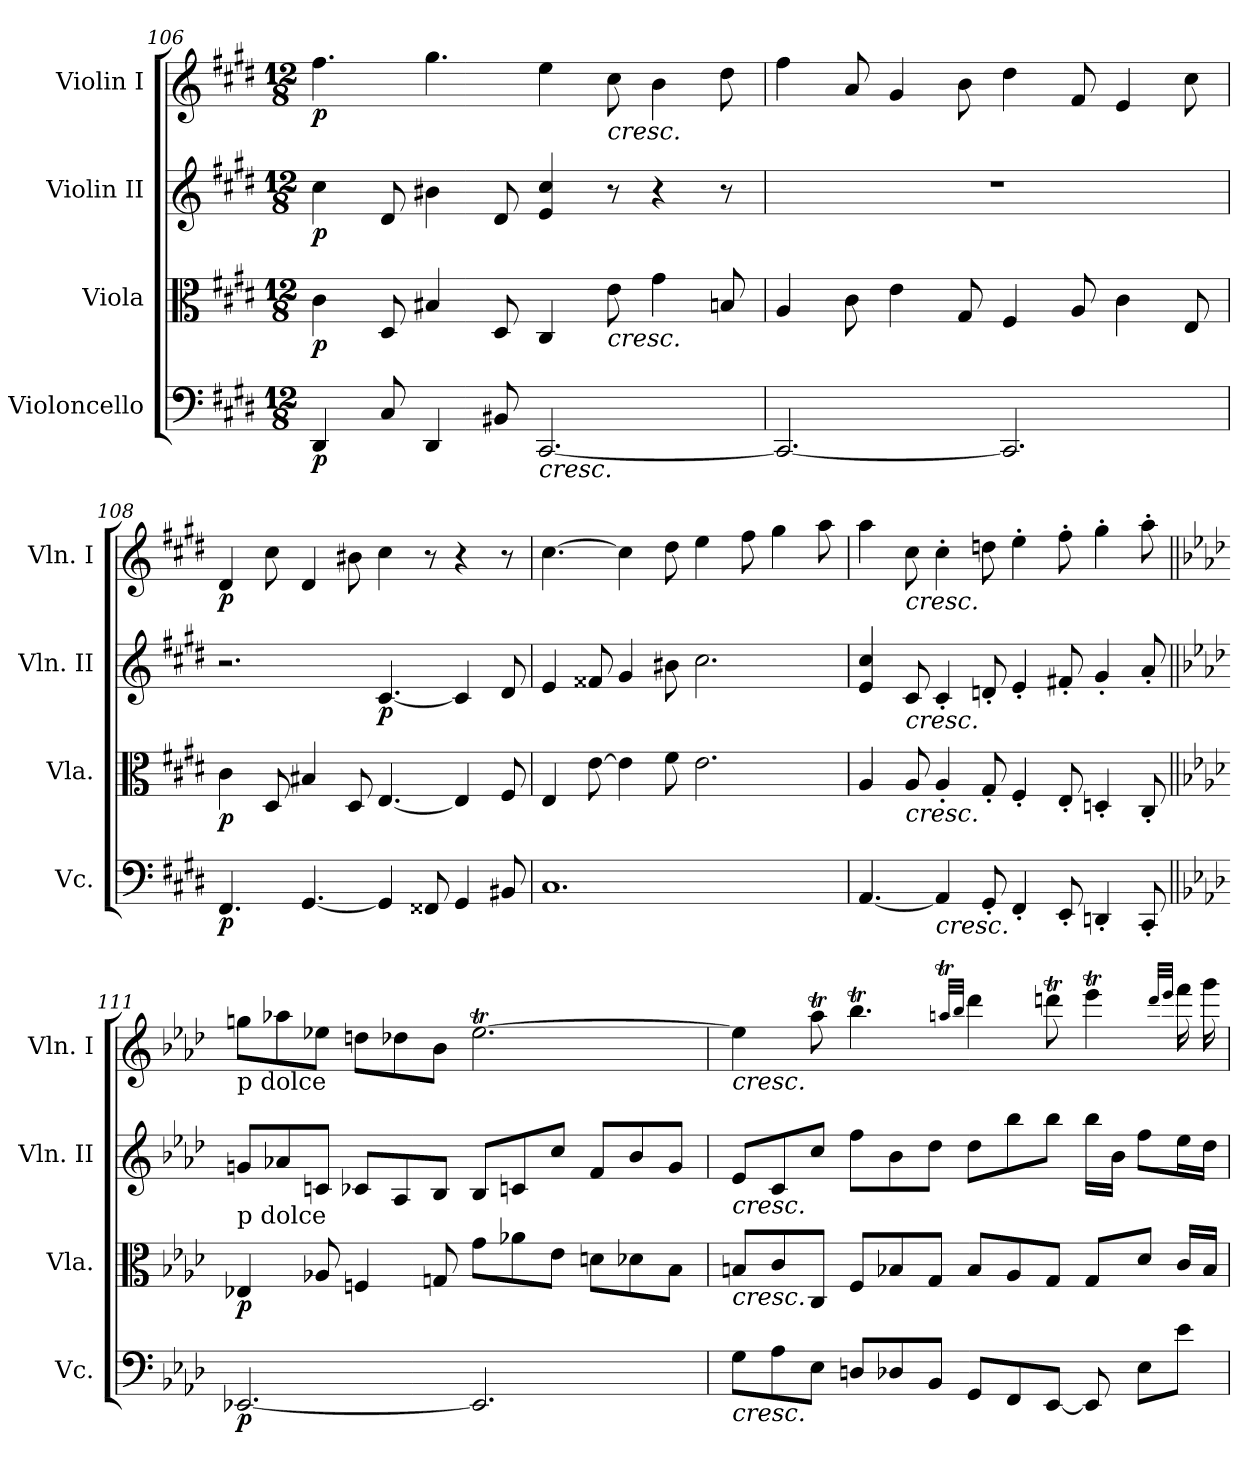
**kern	**dynam	**kern	**dynam	**kern	**dynam	**kern	**dynam
*part4	*part4	*part3	*part3	*part2	*part2	*part1	*part1
*staff4	*staff4	*staff3	*staff3	*staff2	*staff2	*staff1	*staff1
*I"Violoncello	*	*I"Viola	*	*I"Violin II	*	*I"Violin I	*
*I'Vc.	*	*I'Vla.	*	*I'Vln. II	*	*I'Vln. I	*
*clefF4	*	*clefC3	*	*clefG2	*	*clefG2	*
*k[f#c#g#d#]	*	*k[f#c#g#d#]	*	*k[f#c#g#d#]	*	*k[f#c#g#d#]	*
*c#:	*	*c#:	*	*c#:	*	*c#:	*
*M12/8	*	*M12/8	*	*M12/8	*	*M12/8	*
=106	=106	=106	=106	=106	=106	=106	=106
!	!LO:DY:b	!	!LO:DY:b	!	!LO:DY:b	!	!LO:DY:b
4DD#/	p	4c#\	p	4cc#\	p	4.ff#\	p
8C#/	.	8D#/	.	8d#/	.	.	.
4DD#/	.	4B#X/	.	4b#X\	.	4.gg#\	.
8BB#X/	.	8D#/	.	8d#/	.	.	.
!LO:TX:b:i:t=cresc.	!	!	!	!	!	!	!
[2.CC#/	.	4C#/	.	4e/ 4cc#/	.	4ee\	.
!	!	!	!	!	!	!LO:TX:b:i:t=cresc.	!
!	!	!LO:TX:b:i:t=cresc.	!	!	!	!	!
.	.	8e\	.	8r	.	8cc#\	.
.	.	4g#\	.	4r	.	4b\	.
.	.	8Bn/	.	8r	.	8dd#\	.
=107	=107	=107	=107	=107	=107	=107	=107
2.CC#/_	.	4A/	.	1.r	.	4ff#\	.
.	.	8c#\	.	.	.	8a/	.
.	.	4e\	.	.	.	4g#/	.
.	.	8G#/	.	.	.	8b\	.
2.CC#/]	.	4F#/	.	.	.	4dd#\	.
.	.	8A/	.	.	.	8f#/	.
.	.	4c#\	.	.	.	4e/	.
.	.	8E/	.	.	.	8cc#\	.
=108	=108	=108	=108	=108	=108	=108	=108
!	!LO:DY:b	!	!LO:DY:b	!	!	!	!LO:DY:b
4.FF#/	p	4c#\	p	2.r	.	4d#/	p
.	.	8D#/	.	.	.	8cc#\	.
[4.GG#/	.	4B#X/	.	.	.	4d#/	.
.	.	8D#/	.	.	.	8b#X\	.
!	!	!	!	!	!LO:DY:b	!	!
4GG#/]	.	[4.E/	.	[4.c#/	p	4cc#\	.
8FF##X/	.	.	.	.	.	8r	.
4GG#/	.	4E/]	.	4c#/]	.	4r	.
8BB#X/	.	8F#/	.	8d#/	.	8r	.
=109	=109	=109	=109	=109	=109	=109	=109
1.C#	.	4E/	.	4e/	.	[4.cc#\	.
.	.	[8e\	.	8f##X/	.	.	.
.	.	4e\]	.	4g#/	.	4cc#\]	.
.	.	8f#\	.	8b#X\	.	8dd#\	.
.	.	2.e\	.	2.cc#\	.	4ee\	.
.	.	.	.	.	.	8ff#\	.
.	.	.	.	.	.	4gg#\	.
.	.	.	.	.	.	8aa\	.
=110	=110	=110	=110	=110	=110	=110	=110
[4.AA/	.	4A/	.	4e/ 4cc#/	.	4aa\	.
!	!	!	!	!	!	!LO:TX:b:i:t=cresc.	!
!	!	!	!	!LO:TX:b:i:t=cresc.	!	!	!
!	!	!LO:TX:b:i:t=cresc.	!	!	!	!	!
.	.	8A/	.	8c#/	.	8cc#\	.
!LO:TX:b:i:t=cresc.	!	!	!	!	!	!	!
4AA/]	.	4A'/	.	4c#'/	.	4cc#'\	.
8GG#'/	.	8G#'/	.	8dn'/	.	8ddn\	.
4FF#'/	.	4F#'/	.	4e'/	.	4ee'\	.
8EE'/	.	8E'/	.	8f#X'/	.	8ff#'\	.
4DDn'/	.	4Dn'/	.	4g#'/	.	4gg#'\	.
8CC#'/	.	8C#'/	.	8a'/	.	8aa'\	.
=111||	=111||	=111||	=111||	=111||	=111||	=111||	=111||
*k[b-e-a-d-]	*	*k[b-e-a-d-]	*	*k[b-e-a-d-]	*	*k[b-e-a-d-]	*
*A-:	*	*A-:	*	*A-:	*	*A-:	*
!	!	!	!	!	!	!LO:TX:b:t=p dolce	!
!	!	!	!	!LO:TX:b:t=p dolce	!	!	!
!	!LO:DY:b	!	!LO:DY:b	!	!	!	!
[2.EE-X/	p	4E-X/	p	8gn/L	.	8ggn\L	.
.	.	.	.	8a-X/	.	8aa-X\	.
.	.	8A-X/	.	8cn/J	.	8ee-X\J	.
.	.	4Fn/	.	8c-X/L	.	8ddn\L	.
.	.	.	.	8A-/	.	8dd-X\	.
.	.	8Gn/	.	8B-/J	.	8b-\J	.
2.EE-/]	.	8g\L	.	8B-/L	.	[2.ee-T\	.
.	.	8a-X\	.	8cn/	.	.	.
.	.	8e-\J	.	8cc/J	.	.	.
.	.	8dn\L	.	8f/L	.	.	.
.	.	8d-X\	.	8b-/	.	.	.
.	.	8B-\J	.	8g/J	.	.	.
=112	=112	=112	=112	=112	=112	=112	=112
!	!	!	!	!	!	!LO:TX:b:i:t=cresc.	!
!	!	!	!	!LO:TX:b:i:t=cresc.	!	!	!
!	!	!LO:TX:b:i:t=cresc.	!	!	!	!	!
!LO:TX:b:i:t=cresc.	!	!	!	!	!	!	!
8G\L	.	8Bn/L	.	8e-/L	.	4ee-\]	.
8A-\	.	8c/	.	8c/	.	.	.
8E-\J	.	8C/J	.	8cc/J	.	8aa-T\	.
8Dn/L	.	8F/L	.	8ff\L	.	4.bb-T\	.
8D-X/	.	8B-X/	.	8b-\	.	.	.
8BB-/J	.	8G/J	.	8dd-\J	.	.	.
.	.	.	.	.	.	32qaant/LLL	.
.	.	.	.	.	.	32qbb-/JJJ	.
8GG/L	.	8B-/L	.	8dd-\L	.	4ddd-\	.
8FF/	.	8A-/	.	8bb-\	.	.	.
[8EE-/J	.	8G/J	.	8bb-\J	.	8dddnt\	.
8EE-/]	.	8G/L	.	16bb-\LL	.	4eee-T\	.
.	.	.	.	16b-\JJ	.	.	.
8E-\L	.	8d-/J	.	8ff\L	.	.	.
.	.	.	.	.	.	32qddd/LLL	.
.	.	.	.	.	.	32qeee-/JJJ	.
8e-\J	.	16c/LL	.	16ee-\L	.	16fff\	.
.	.	16B-/JJ	.	16dd-\JJ	.	16ggg\	.
=	=	=	=	=	=	=	=
*-	*-	*-	*-	*-	*-	*-	*-
